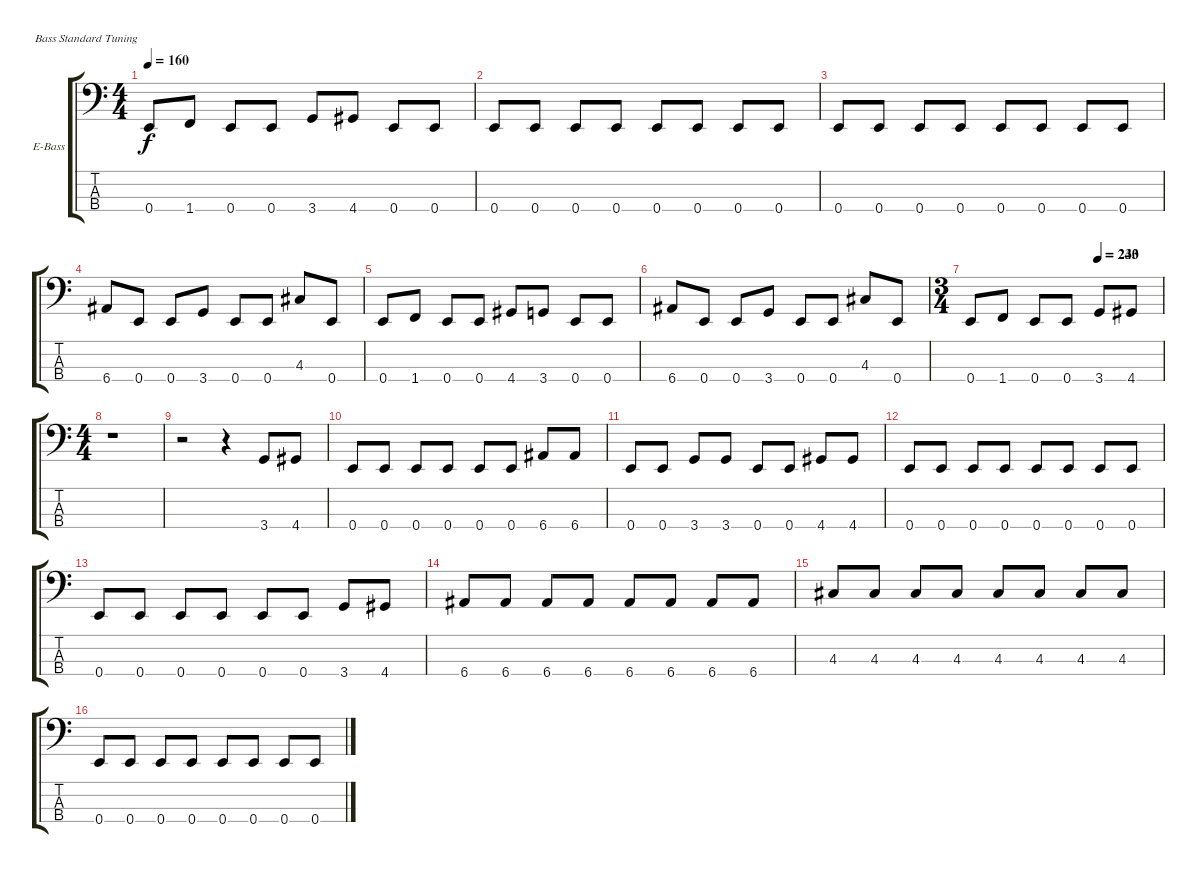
\bracketExtendMode groupsimilarinstruments
\firstSystemTrackNameOrientation horizontal
\otherSystemsTrackNameOrientation horizontal
\track ("Äîðîæêà 2" "E-Bass") {instrument electricbassfinger}
\staff {score tabs}
\tuning (G2 D2 A1 E1)
\ts (4 4)
\tempo 160
\clef f4
\ks c
0.4.8{dy f} 1.4.8 0.4.8 0.4.8 3.4.8 4.4.8 0.4.8 0.4.8 |
0.4.8 0.4.8 0.4.8 0.4.8 0.4.8 0.4.8 0.4.8 0.4.8 |
0.4.8 0.4.8 0.4.8 0.4.8 0.4.8 0.4.8 0.4.8 0.4.8 |
6.4.8 0.4.8 0.4.8 3.4.8 0.4.8 0.4.8 4.3.8 0.4.8 |
0.4.8 1.4.8 0.4.8 0.4.8 4.4.8 3.4.8 0.4.8 0.4.8 |
6.4.8 0.4.8 0.4.8 3.4.8 0.4.8 0.4.8 4.3.8 0.4.8 |
\ts (3 4)
\beaming (8 2 2 2)
\tempo (233 0.666567)
\tempo (240 0.666667)
0.4.8 1.4.8 0.4.8 0.4.8 3.4.8 4.4.8 |
\ts (4 4)
\beaming (8 2 2 2 2)
r.1 |
r.2 r.4 3.4.8 4.4.8 |
0.4.8 0.4.8 0.4.8 0.4.8 0.4.8 0.4.8 6.4.8 6.4.8 |
0.4.8 0.4.8 3.4.8 3.4.8 0.4.8 0.4.8 4.4.8 4.4.8 |
0.4.8 0.4.8 0.4.8 0.4.8 0.4.8 0.4.8 0.4.8 0.4.8 |
0.4.8 0.4.8 0.4.8 0.4.8 0.4.8 0.4.8 3.4.8 4.4.8 |
6.4.8 6.4.8 6.4.8 6.4.8 6.4.8 6.4.8 6.4.8 6.4.8 |
4.3.8 4.3.8 4.3.8 4.3.8 4.3.8 4.3.8 4.3.8 4.3.8 |
0.4.8 0.4.8 0.4.8 0.4.8 0.4.8 0.4.8 0.4.8 0.4.8
